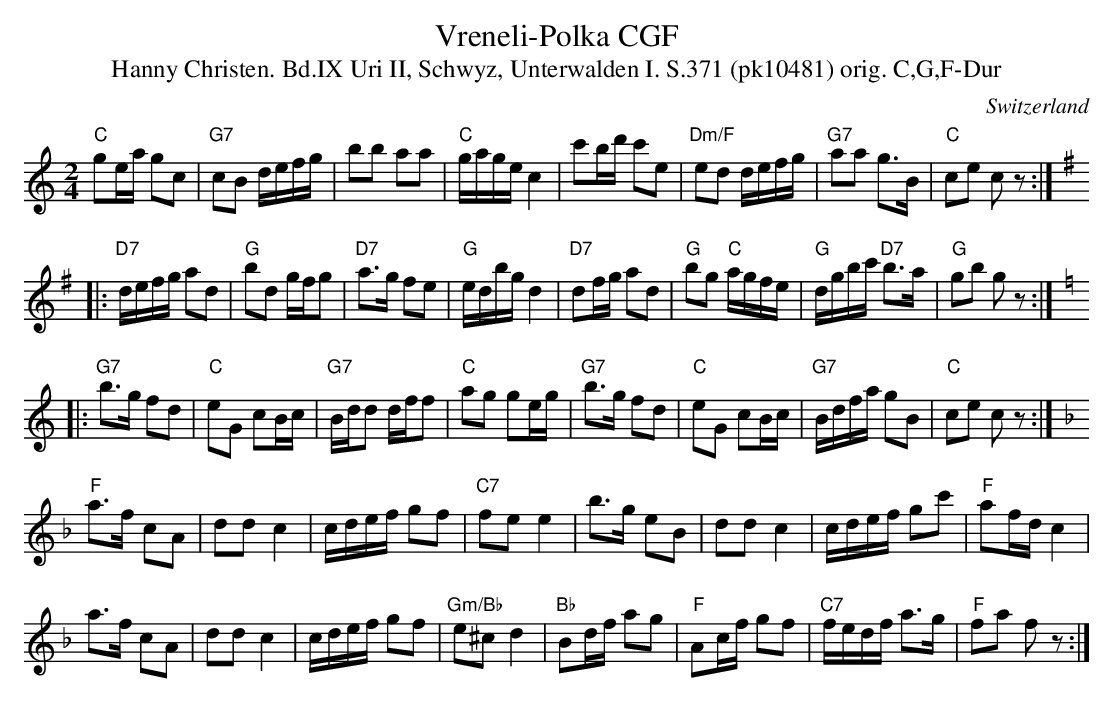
X:1
T: Vreneli-Polka CGF
T:Hanny Christen. Bd.IX Uri II, Schwyz, Unterwalden I. S.371 (pk10481) orig. C,G,F-Dur
M:2/4
L:1/16
O:Switzerland
K:C major
"C"g2ea g2c2 | "G7"c2B2 defg | b2b2 a2a2 | "C"gage c4 | c'2bd' c'2e2 | "Dm/F"e2d2 defg | "G7"a2a2 g3B | "C"c2e2 c2 z2 :|
K:G
|: "D7"defg a2d2 | "G"b2d2 gfg2 | "D7"a3g f2e2 | "G"edbg d4 | "D7"d2fg a2d2 | "G"b2g2 "C"agfe | "G"dgbc' "D7"b3a | "G"g2b2 g2 z2 :|
K:C
|: "G7"b3g f2d2 | "C"e2G2 c2Bc | "G7"Bdd2 dff2 | "C"a2g2 g2eg | "G7"b3g f2d2 | "C"e2G2 c2Bc | "G7"Bdfa g2B2 | "C"c2e2 c2 z2 :|
K:F
"F"a3f c2A2 | d2d2 c4 | cdef g2f2 | "C7"f2e2 e4 | b3g e2B2 | d2d2 c4 | cdef g2c'2 | "F"a2fd c4 |
a3f c2A2 | d2d2 c4 | cdef g2f2 | "Gm/Bb"e2^c2 d4 | "Bb"B2df a2g2 | "F"A2cf g2f2 | "C7"fedf a3g | "F"f2a2 f2 z2 :|
